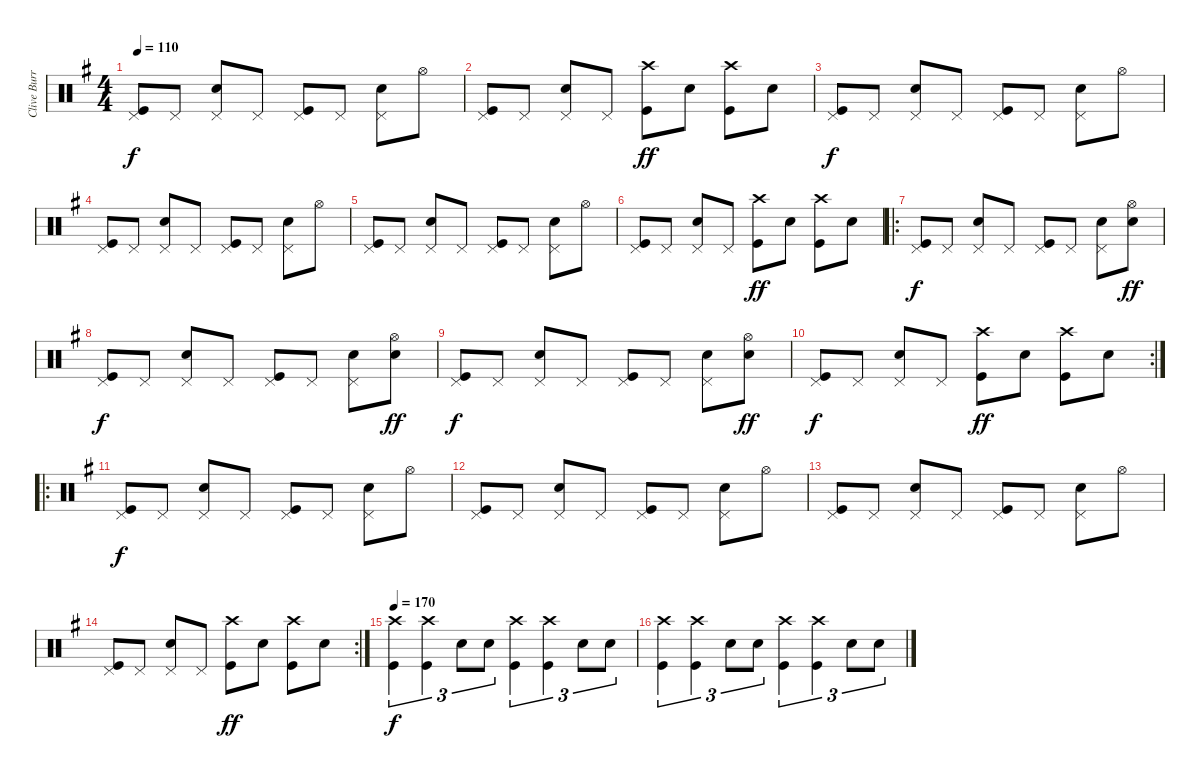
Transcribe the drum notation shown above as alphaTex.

\track ("Clive Burr" "Clive Burr") {instrument percussion}
\staff {score}
\articulation defaults
\ts (4 4)
\tempo 110
\clef neutral
\ks g
("Pedal Hi-Hat (hit)" "Kick (hit)").8{dy f} "Pedal Hi-Hat (hit)".8 ("Pedal Hi-Hat (hit)" "Electric Snare (hit)").8 "Pedal Hi-Hat (hit)".8 ("Pedal Hi-Hat (hit)" "Kick (hit)").8 "Pedal Hi-Hat (hit)".8 ("Pedal Hi-Hat (hit)" "Electric Snare (hit)").8 "Hi-Hat (open)".8 |
("Pedal Hi-Hat (hit)" "Kick (hit)").8 "Pedal Hi-Hat (hit)".8 ("Pedal Hi-Hat (hit)" "Electric Snare (hit)").8 "Pedal Hi-Hat (hit)".8 ("Crash high (hit)" "Kick (hit)").8{dy ff} "Electric Snare (hit)".8 ("Crash high (hit)" "Kick (hit)").8 "Electric Snare (hit)".8 |
("Pedal Hi-Hat (hit)" "Kick (hit)").8{dy f} "Pedal Hi-Hat (hit)".8 ("Pedal Hi-Hat (hit)" "Electric Snare (hit)").8 "Pedal Hi-Hat (hit)".8 ("Pedal Hi-Hat (hit)" "Kick (hit)").8 "Pedal Hi-Hat (hit)".8 ("Pedal Hi-Hat (hit)" "Electric Snare (hit)").8 "Hi-Hat (open)".8 |
("Pedal Hi-Hat (hit)" "Kick (hit)").8 "Pedal Hi-Hat (hit)".8 ("Pedal Hi-Hat (hit)" "Electric Snare (hit)").8 "Pedal Hi-Hat (hit)".8 ("Pedal Hi-Hat (hit)" "Kick (hit)").8 "Pedal Hi-Hat (hit)".8 ("Pedal Hi-Hat (hit)" "Electric Snare (hit)").8 "Hi-Hat (open)".8 |
("Pedal Hi-Hat (hit)" "Kick (hit)").8 "Pedal Hi-Hat (hit)".8 ("Pedal Hi-Hat (hit)" "Electric Snare (hit)").8 "Pedal Hi-Hat (hit)".8 ("Pedal Hi-Hat (hit)" "Kick (hit)").8 "Pedal Hi-Hat (hit)".8 ("Pedal Hi-Hat (hit)" "Electric Snare (hit)").8 "Hi-Hat (open)".8 |
("Pedal Hi-Hat (hit)" "Kick (hit)").8 "Pedal Hi-Hat (hit)".8 ("Pedal Hi-Hat (hit)" "Electric Snare (hit)").8 "Pedal Hi-Hat (hit)".8 ("Crash high (hit)" "Kick (hit)").8{dy ff} "Electric Snare (hit)".8 ("Crash high (hit)" "Kick (hit)").8 "Electric Snare (hit)".8 |
\ro
("Pedal Hi-Hat (hit)" "Kick (hit)").8{dy f} "Pedal Hi-Hat (hit)".8 ("Pedal Hi-Hat (hit)" "Electric Snare (hit)").8 "Pedal Hi-Hat (hit)".8 ("Pedal Hi-Hat (hit)" "Kick (hit)").8 "Pedal Hi-Hat (hit)".8 ("Pedal Hi-Hat (hit)" "Electric Snare (hit)").8 ("Hi-Hat (open)" "Electric Snare (hit)").8{dy ff} |
("Pedal Hi-Hat (hit)" "Kick (hit)").8{dy f} "Pedal Hi-Hat (hit)".8 ("Pedal Hi-Hat (hit)" "Electric Snare (hit)").8 "Pedal Hi-Hat (hit)".8 ("Pedal Hi-Hat (hit)" "Kick (hit)").8 "Pedal Hi-Hat (hit)".8 ("Pedal Hi-Hat (hit)" "Electric Snare (hit)").8 ("Hi-Hat (open)" "Electric Snare (hit)").8{dy ff} |
("Pedal Hi-Hat (hit)" "Kick (hit)").8{dy f} "Pedal Hi-Hat (hit)".8 ("Pedal Hi-Hat (hit)" "Electric Snare (hit)").8 "Pedal Hi-Hat (hit)".8 ("Pedal Hi-Hat (hit)" "Kick (hit)").8 "Pedal Hi-Hat (hit)".8 ("Pedal Hi-Hat (hit)" "Electric Snare (hit)").8 ("Hi-Hat (open)" "Electric Snare (hit)").8{dy ff} |
\rc 2
("Pedal Hi-Hat (hit)" "Kick (hit)").8{dy f} "Pedal Hi-Hat (hit)".8 ("Pedal Hi-Hat (hit)" "Electric Snare (hit)").8 "Pedal Hi-Hat (hit)".8 ("Crash high (hit)" "Kick (hit)").8{dy ff} "Electric Snare (hit)".8 ("Crash high (hit)" "Kick (hit)").8 "Electric Snare (hit)".8 |
\ro
("Pedal Hi-Hat (hit)" "Kick (hit)").8{dy f} "Pedal Hi-Hat (hit)".8 ("Pedal Hi-Hat (hit)" "Electric Snare (hit)").8 "Pedal Hi-Hat (hit)".8 ("Pedal Hi-Hat (hit)" "Kick (hit)").8 "Pedal Hi-Hat (hit)".8 ("Pedal Hi-Hat (hit)" "Electric Snare (hit)").8 "Hi-Hat (open)".8 |
("Pedal Hi-Hat (hit)" "Kick (hit)").8 "Pedal Hi-Hat (hit)".8 ("Pedal Hi-Hat (hit)" "Electric Snare (hit)").8 "Pedal Hi-Hat (hit)".8 ("Pedal Hi-Hat (hit)" "Kick (hit)").8 "Pedal Hi-Hat (hit)".8 ("Pedal Hi-Hat (hit)" "Electric Snare (hit)").8 "Hi-Hat (open)".8 |
("Pedal Hi-Hat (hit)" "Kick (hit)").8 "Pedal Hi-Hat (hit)".8 ("Pedal Hi-Hat (hit)" "Electric Snare (hit)").8 "Pedal Hi-Hat (hit)".8 ("Pedal Hi-Hat (hit)" "Kick (hit)").8 "Pedal Hi-Hat (hit)".8 ("Pedal Hi-Hat (hit)" "Electric Snare (hit)").8 "Hi-Hat (open)".8 |
\rc 2
("Pedal Hi-Hat (hit)" "Kick (hit)").8 "Pedal Hi-Hat (hit)".8 ("Pedal Hi-Hat (hit)" "Electric Snare (hit)").8 "Pedal Hi-Hat (hit)".8 ("Crash high (hit)" "Kick (hit)").8{dy ff} "Electric Snare (hit)".8 ("Crash high (hit)" "Kick (hit)").8 "Electric Snare (hit)".8 |
\tempo 160
\tempo 170
("Crash high (hit)" "Kick (hit)").4{tu (3 2) dy f} ("Crash high (hit)" "Kick (hit)").4{tu (3 2)} "Electric Snare (hit)".8{tu (3 2)} "Electric Snare (hit)".8{tu (3 2)} ("Crash high (hit)" "Kick (hit)").4{tu (3 2)} ("Crash high (hit)" "Kick (hit)").4{tu (3 2)} "Electric Snare (hit)".8{tu (3 2)} "Electric Snare (hit)".8{tu (3 2)} |
("Crash high (hit)" "Kick (hit)").4{tu (3 2)} ("Crash high (hit)" "Kick (hit)").4{tu (3 2)} "Electric Snare (hit)".8{tu (3 2)} "Electric Snare (hit)".8{tu (3 2)} ("Crash high (hit)" "Kick (hit)").4{tu (3 2)} ("Crash high (hit)" "Kick (hit)").4{tu (3 2)} "Electric Snare (hit)".8{tu (3 2)} "Electric Snare (hit)".8{tu (3 2)}
